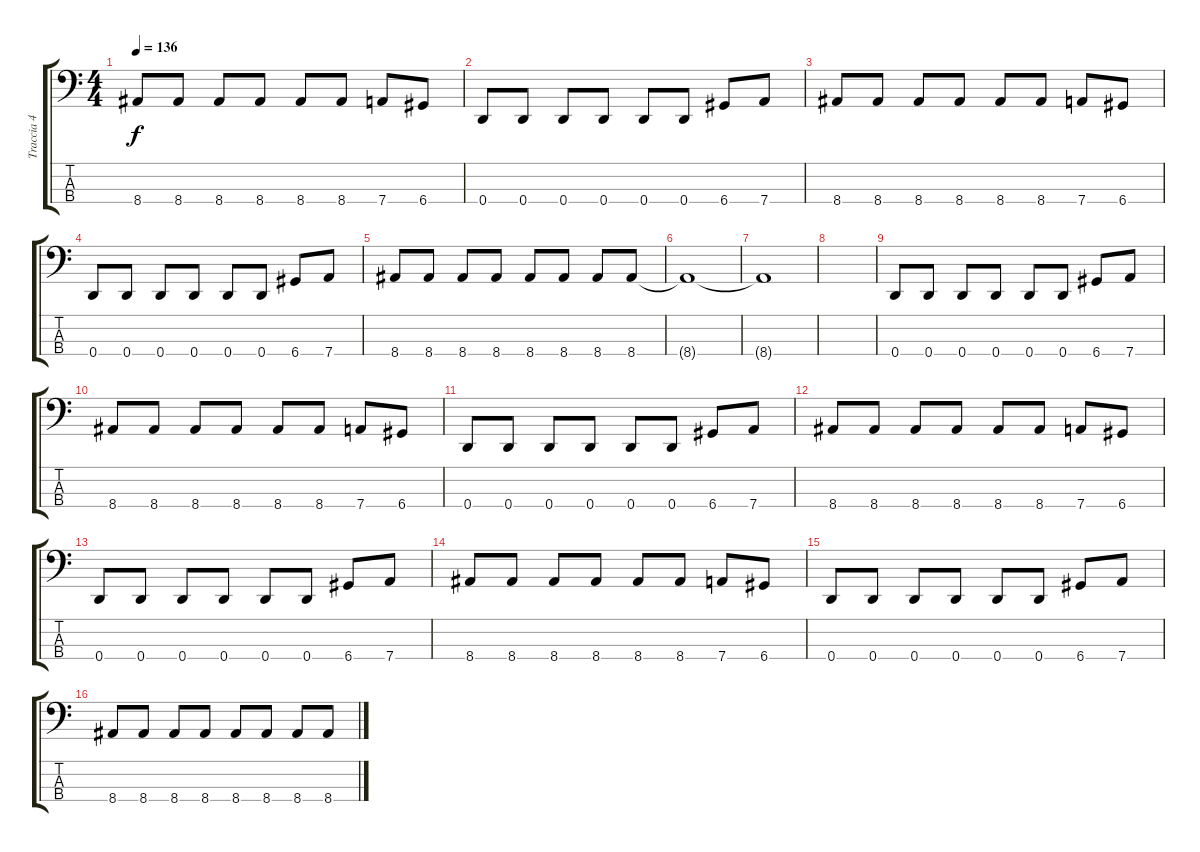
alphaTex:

\track ("Traccia 4" "Traccia 4") {instrument electricbasspick}
\staff {score tabs}
\tuning (G2 D2 A1 D1) {hide}
\ts (4 4)
\tempo 136
\clef f4
\ks c
8.4.8{dy f} 8.4.8 8.4.8 8.4.8 8.4.8 8.4.8 7.4.8 6.4.8 |
0.4.8 0.4.8 0.4.8 0.4.8 0.4.8 0.4.8 6.4.8 7.4.8 |
8.4.8 8.4.8 8.4.8 8.4.8 8.4.8 8.4.8 7.4.8 6.4.8 |
0.4.8 0.4.8 0.4.8 0.4.8 0.4.8 0.4.8 6.4.8 7.4.8 |
8.4.8 8.4.8 8.4.8 8.4.8 8.4.8 8.4.8 8.4.8 8.4.8 |
8.4{t}.1 |
8.4{t}.1 |
|
0.4.8 0.4.8 0.4.8 0.4.8 0.4.8 0.4.8 6.4.8 7.4.8 |
8.4.8 8.4.8 8.4.8 8.4.8 8.4.8 8.4.8 7.4.8 6.4.8 |
0.4.8 0.4.8 0.4.8 0.4.8 0.4.8 0.4.8 6.4.8 7.4.8 |
8.4.8 8.4.8 8.4.8 8.4.8 8.4.8 8.4.8 7.4.8 6.4.8 |
0.4.8 0.4.8 0.4.8 0.4.8 0.4.8 0.4.8 6.4.8 7.4.8 |
8.4.8 8.4.8 8.4.8 8.4.8 8.4.8 8.4.8 7.4.8 6.4.8 |
0.4.8 0.4.8 0.4.8 0.4.8 0.4.8 0.4.8 6.4.8 7.4.8 |
8.4.8 8.4.8 8.4.8 8.4.8 8.4.8 8.4.8 8.4.8 8.4.8
